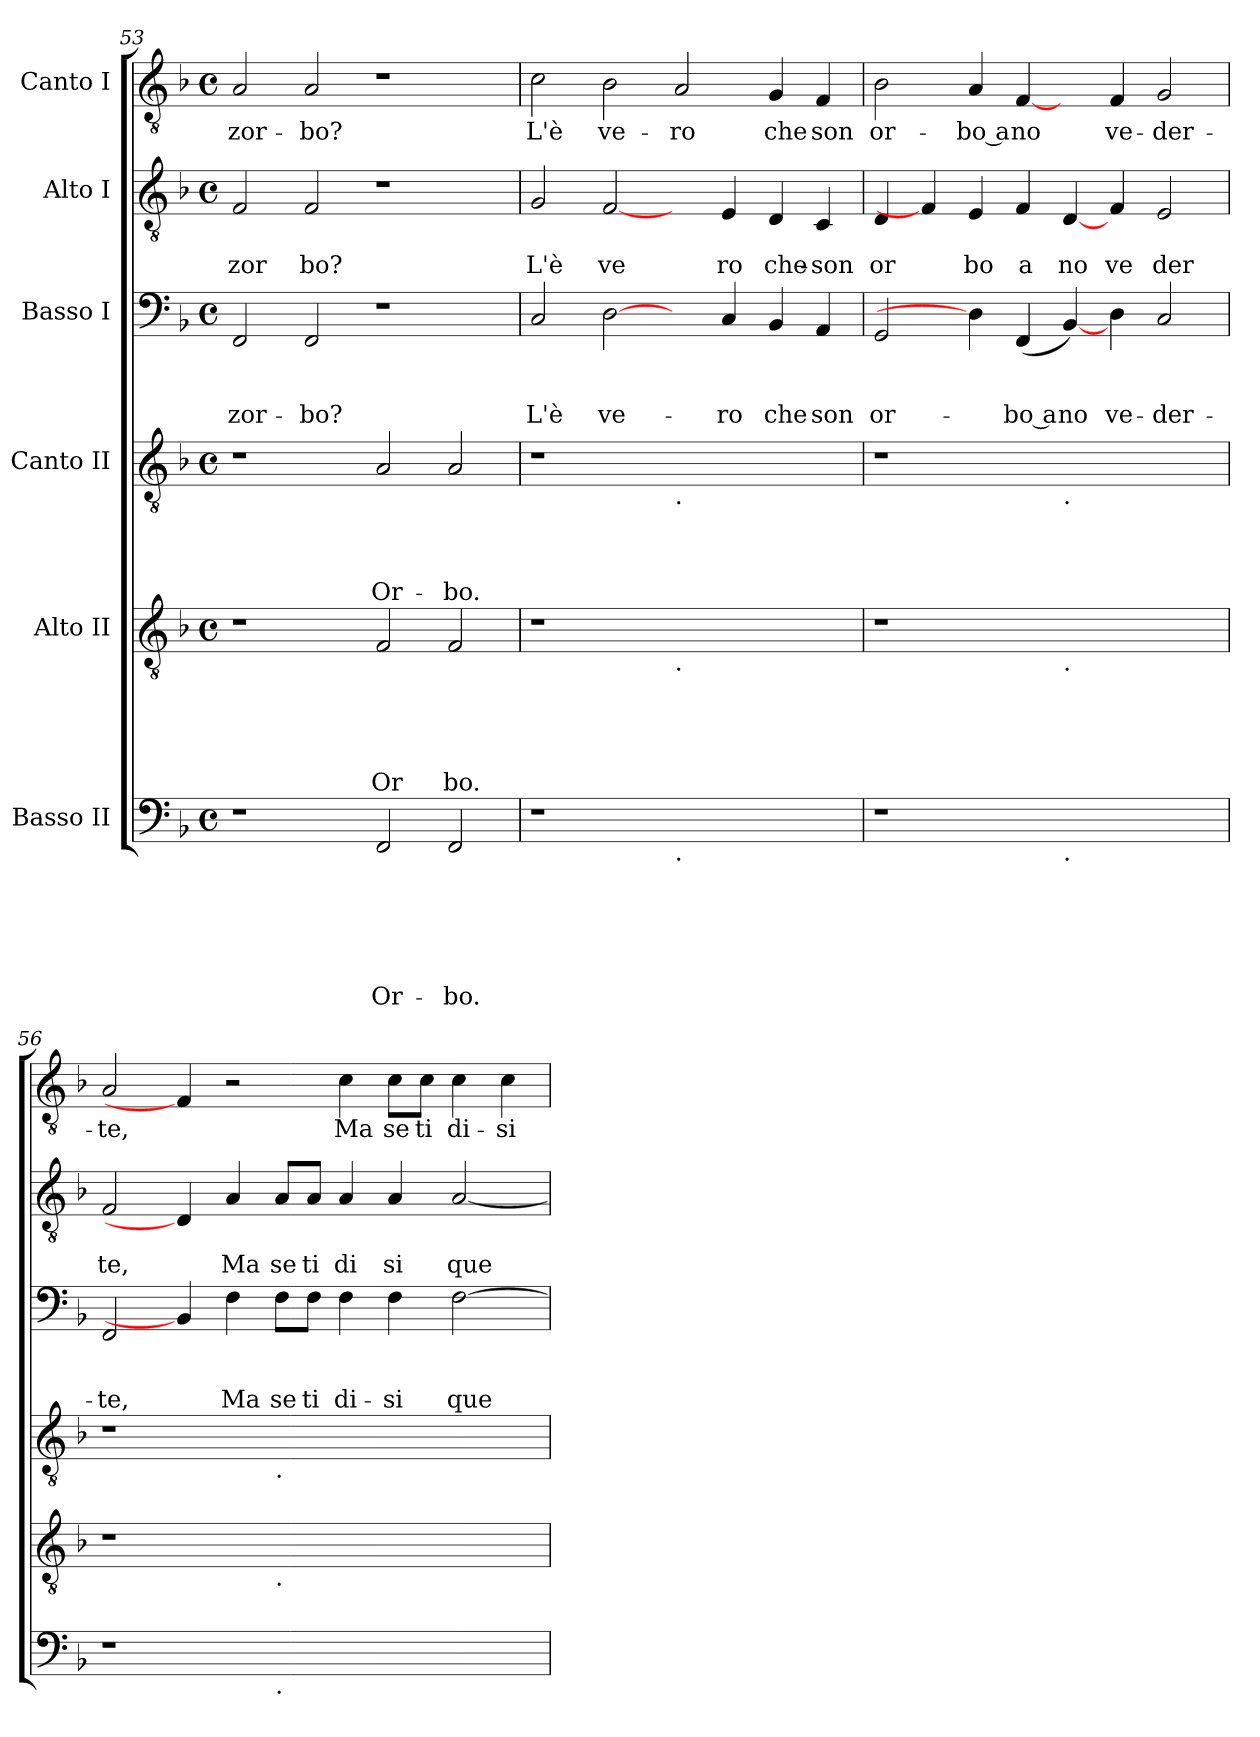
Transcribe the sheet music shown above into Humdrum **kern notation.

**kern	**text	**text	**text	**text	**text	**text	**kern	**text	**text	**text	**text	**text	**kern	**text	**text	**text	**text	**kern	**text	**text	**text	**kern	**text	**text	**kern	**text
*part6	*part6	*part6	*part6	*part6	*part6	*part6	*part5	*part5	*part5	*part5	*part5	*part5	*part4	*part4	*part4	*part4	*part4	*part3	*part3	*part3	*part3	*part2	*part2	*part2	*part1	*part1
*staff6	*staff6	*staff6	*staff6	*staff6	*staff6	*staff6	*staff5	*staff5	*staff5	*staff5	*staff5	*staff5	*staff4	*staff4	*staff4	*staff4	*staff4	*staff3	*staff3	*staff3	*staff3	*staff2	*staff2	*staff2	*staff1	*staff1
*I"Basso II	*	*	*	*	*	*	*I"Alto II	*	*	*	*	*	*I"Canto II	*	*	*	*	*I"Basso I	*	*	*	*I"Alto I	*	*	*I"Canto I	*
!!LO:LB:g=z
*clefF4	*	*	*	*	*	*	*clefGv2	*	*	*	*	*	*clefGv2	*	*	*	*	*clefF4	*	*	*	*clefGv2	*	*	*clefGv2	*
*k[b-]	*	*	*	*	*	*	*k[b-]	*	*	*	*	*	*k[b-]	*	*	*	*	*k[b-]	*	*	*	*k[b-]	*	*	*k[b-]	*
*F:	*	*	*	*	*	*	*F:	*	*	*	*	*	*F:	*	*	*	*	*F:	*	*	*	*F:	*	*	*F:	*
*M4/4	*	*	*	*	*	*	*M4/4	*	*	*	*	*	*M4/4	*	*	*	*	*M4/4	*	*	*	*M4/4	*	*	*M4/4	*
*met(c)	*	*	*	*	*	*	*met(c)	*	*	*	*	*	*met(c)	*	*	*	*	*met(c)	*	*	*	*met(c)	*	*	*met(c)	*
=53	=53	=53	=53	=53	=53	=53	=53	=53	=53	=53	=53	=53	=53	=53	=53	=53	=53	=53	=53	=53	=53	=53	=53	=53	=53	=53
!	!	!	!	!	!	!	!	!	!	!	!	!	!	!	!	!	!	!	!	!	!LO:LY:b	!	!	!LO:LY:b	!	!LO:LY:b
1r	.	.	.	.	.	.	1r	.	.	.	.	.	1r	.	.	.	.	2FF/	.	.	zor-	2F/	.	-zor	2A/	zor-
!	!	!	!	!	!	!	!	!	!	!	!	!	!	!	!	!	!	!	!	!	!LO:LY:b	!	!	!LO:LY:b	!	!LO:LY:b
.	.	.	.	.	.	.	.	.	.	.	.	.	.	.	.	.	.	2FF/	.	.	-bo?	2F/	.	bo?	2A/	-bo?
!	!	!	!	!	!	!LO:LY:b	!	!	!	!	!	!LO:LY:b	!	!	!	!	!LO:LY:b	!	!	!	!	!	!	!	!	!
2FF/	.	.	.	.	.	Or-	2F/	.	.	.	.	Or	2A/	.	.	.	Or-	1r	.	.	.	1r	.	.	1r	.
!	!	!	!	!	!	!LO:LY:b	!	!	!	!	!	!LO:LY:b	!	!	!	!	!LO:LY:b	!	!	!	!	!	!	!	!	!
2FF/	.	.	.	.	.	-bo.	2F/	.	.	.	.	bo.	2A/	.	.	.	-bo.	.	.	.	.	.	.	.	.	.
=54	=54	=54	=54	=54	=54	=54	=54	=54	=54	=54	=54	=54	=54	=54	=54	=54	=54	=54	=54	=54	=54	=54	=54	=54	=54	=54
!	!	!	!	!	!	!	!	!	!	!	!	!	!	!	!	!	!	!	!	!	!LO:LY:b	!	!	!LO:LY:b	!	!LO:LY:b
1r	.	.	.	.	.	.	1r	.	.	.	.	.	1r	.	.	.	.	2C/	.	.	L'è	2G/	.	L'è	2c\	L'è
!	!	!	!	!	!	!	!	!	!	!	!	!	!	!	!	!	!	!	!	!	!LO:LY:b	!	!	!LO:LY:b	!	!LO:LY:b
.	.	.	.	.	.	.	.	.	.	.	.	.	.	.	.	.	.	[2D\	.	.	ve-	[2F/	.	ve	2B-\	ve-
!	!	!	!	!	!	!	!	!	!	!	!	!	!LO:TX:b:t=.	!	!	!	!	!	!	!	!	!	!	!	!	!
!	!	!	!	!	!	!	!LO:TX:b:t=.	!	!	!	!	!	!	!	!	!	!	!	!	!	!	!	!	!	!	!
!LO:TX:b:t=.	!	!	!	!	!	!	!	!	!	!	!	!	!	!	!	!	!	!	!	!	!	!	!	!	!	!
!	!	!	!	!	!	!	!	!	!	!	!	!	!	!	!	!	!	!	!	!	!	!	!	!	!	!LO:LY:b
1ryy	.	.	.	.	.	.	1ryy	.	.	.	.	.	1ryy	.	.	.	.	4ryy	.	.	.	4ryy	.	.	2A/	-ro
!	!	!	!	!	!	!	!	!	!	!	!	!	!	!	!	!	!	!	!	!	!LO:LY:b	!	!	!LO:LY:b	!	!
.	.	.	.	.	.	.	.	.	.	.	.	.	.	.	.	.	.	4C/	.	.	-ro	4E/	.	ro	.	.
!	!	!	!	!	!	!	!	!	!	!	!	!	!	!	!	!	!	!	!	!	!LO:LY:b	!	!	!LO:LY:b	!	!LO:LY:b
.	.	.	.	.	.	.	.	.	.	.	.	.	.	.	.	.	.	4BB-/	.	.	che	4D/	.	che-	4G/	che
!	!	!	!	!	!	!	!	!	!	!	!	!	!	!	!	!	!	!	!	!	!LO:LY:b	!	!	!LO:LY:b	!	!LO:LY:b
.	.	.	.	.	.	.	.	.	.	.	.	.	.	.	.	.	.	4AA/	.	.	son	4C/	.	-son	4F/	son
=55	=55	=55	=55	=55	=55	=55	=55	=55	=55	=55	=55	=55	=55	=55	=55	=55	=55	=55	=55	=55	=55	=55	=55	=55	=55	=55
!	!	!	!	!	!	!	!	!	!	!	!	!	!	!	!	!	!	!	!	!	!LO:LY:b	!	!	!LO:LY:b	!	!LO:LY:b
1r	.	.	.	.	.	.	1r	.	.	.	.	.	1r	.	.	.	.	2GG/	.	.	or-	4D/	.	or	2B-\	or-
.	.	.	.	.	.	.	.	.	.	.	.	.	.	.	.	.	.	.	.	.	.	4F/]	.	.	.	.
!	!	!	!	!	!	!	!	!	!	!	!	!	!	!	!	!	!	!	!	!	!	!	!	!LO:LY:b	!	!LO:LY:b:rj
.	.	.	.	.	.	.	.	.	.	.	.	.	.	.	.	.	.	4D\]	.	.	.	4E/	.	bo	4A/	-bo a
!	!	!	!	!	!	!	!	!	!	!	!	!	!	!	!	!	!	!	!	!	!LO:LY:b:rj	!	!	!LO:LY:b	!	!LO:LY:b
.	.	.	.	.	.	.	.	.	.	.	.	.	.	.	.	.	.	(<4FF/	.	.	-bo a	4F/	.	a	[4F/	no
!	!	!	!	!	!	!	!	!	!	!	!	!	!LO:TX:b:t=.	!	!	!	!	!	!	!	!	!	!	!	!	!
!	!	!	!	!	!	!	!LO:TX:b:t=.	!	!	!	!	!	!	!	!	!	!	!	!	!	!	!	!	!	!	!
!LO:TX:b:t=.	!	!	!	!	!	!	!	!	!	!	!	!	!	!	!	!	!	!	!	!	!	!	!	!	!	!
!	!	!	!	!	!	!	!	!	!	!	!	!	!	!	!	!	!	!	!	!	!LO:LY:b	!	!	!LO:LY:b	!	!
1ryy	.	.	.	.	.	.	1ryy	.	.	.	.	.	1ryy	.	.	.	.	[4BB-/)	.	.	no	[4D/	.	no	4ryy	.
!	!	!	!	!	!	!	!	!	!	!	!	!	!	!	!	!	!	!	!	!	!LO:LY:b	!	!	!LO:LY:b	!	!LO:LY:b
.	.	.	.	.	.	.	.	.	.	.	.	.	.	.	.	.	.	4D\	.	.	ve-	4F/	.	ve	4F/	ve-
!	!	!	!	!	!	!	!	!	!	!	!	!	!	!	!	!	!	!	!	!	!LO:LY:b	!	!	!LO:LY:b	!	!LO:LY:b
.	.	.	.	.	.	.	.	.	.	.	.	.	.	.	.	.	.	2C/	.	.	-der-	2E/	.	der	2G/	-der-
=56	=56	=56	=56	=56	=56	=56	=56	=56	=56	=56	=56	=56	=56	=56	=56	=56	=56	=56	=56	=56	=56	=56	=56	=56	=56	=56
!	!	!	!	!	!	!	!	!	!	!	!	!	!	!	!	!	!	!	!	!	!LO:LY:b	!	!	!LO:LY:b	!	!LO:LY:b
1r	.	.	.	.	.	.	1r	.	.	.	.	.	1r	.	.	.	.	2FF/	.	.	-te,	2F/	.	te,	2A/	-te,
.	.	.	.	.	.	.	.	.	.	.	.	.	.	.	.	.	.	4BB-/]	.	.	.	4D/]	.	.	4F/]	.
!	!	!	!	!	!	!	!	!	!	!	!	!	!	!	!	!	!	!	!	!	!LO:LY:b	!	!	!LO:LY:b	!	!
.	.	.	.	.	.	.	.	.	.	.	.	.	.	.	.	.	.	4F\	.	.	Ma	4A/	.	Ma	2r	.
!	!	!	!	!	!	!	!	!	!	!	!	!	!LO:TX:b:t=.	!	!	!	!	!	!	!	!	!	!	!	!	!
!	!	!	!	!	!	!	!LO:TX:b:t=.	!	!	!	!	!	!	!	!	!	!	!	!	!	!	!	!	!	!	!
!LO:TX:b:t=.	!	!	!	!	!	!	!	!	!	!	!	!	!	!	!	!	!	!	!	!	!	!	!	!	!	!
!	!	!	!	!	!	!	!	!	!	!	!	!	!	!	!	!	!	!	!	!	!LO:LY:b	!	!	!LO:LY:b	!	!
1ryy	.	.	.	.	.	.	1ryy	.	.	.	.	.	1ryy	.	.	.	.	8F\L	.	.	se	8A/L	.	se	.	.
!	!	!	!	!	!	!	!	!	!	!	!	!	!	!	!	!	!	!	!	!	!LO:LY:b	!	!	!LO:LY:b	!	!
.	.	.	.	.	.	.	.	.	.	.	.	.	.	.	.	.	.	8F\J	.	.	ti	8A/J	.	ti	.	.
!	!	!	!	!	!	!	!	!	!	!	!	!	!	!	!	!	!	!	!	!	!LO:LY:b	!	!	!LO:LY:b	!	!LO:LY:b
.	.	.	.	.	.	.	.	.	.	.	.	.	.	.	.	.	.	4F\	.	.	di-	4A/	.	di	4c\	Ma
!	!	!	!	!	!	!	!	!	!	!	!	!	!	!	!	!	!	!	!	!	!LO:LY:b	!	!	!LO:LY:b	!	!LO:LY:b
.	.	.	.	.	.	.	.	.	.	.	.	.	.	.	.	.	.	4F\	.	.	-si	4A/	.	si	8c\L	se
!	!	!	!	!	!	!	!	!	!	!	!	!	!	!	!	!	!	!	!	!	!	!	!	!	!	!LO:LY:b
.	.	.	.	.	.	.	.	.	.	.	.	.	.	.	.	.	.	.	.	.	.	.	.	.	8c\J	ti
!	!	!	!	!	!	!	!	!	!	!	!	!	!	!	!	!	!	!	!	!	!LO:LY:b	!	!	!LO:LY:b	!	!LO:LY:b
.	.	.	.	.	.	.	.	.	.	.	.	.	.	.	.	.	.	[>2F\	.	.	que-	[<2A/	.	que	4c\	di-
!	!	!	!	!	!	!	!	!	!	!	!	!	!	!	!	!	!	!	!	!	!	!	!	!	!	!LO:LY:b
4ryy	.	.	.	.	.	.	4ryy	.	.	.	.	.	4ryy	.	.	.	.	.	.	.	.	.	.	.	4c\	-si
=	=	=	=	=	=	=	=	=	=	=	=	=	=	=	=	=	=	=	=	=	=	=	=	=	=	=
*-	*-	*-	*-	*-	*-	*-	*-	*-	*-	*-	*-	*-	*-	*-	*-	*-	*-	*-	*-	*-	*-	*-	*-	*-	*-	*-
